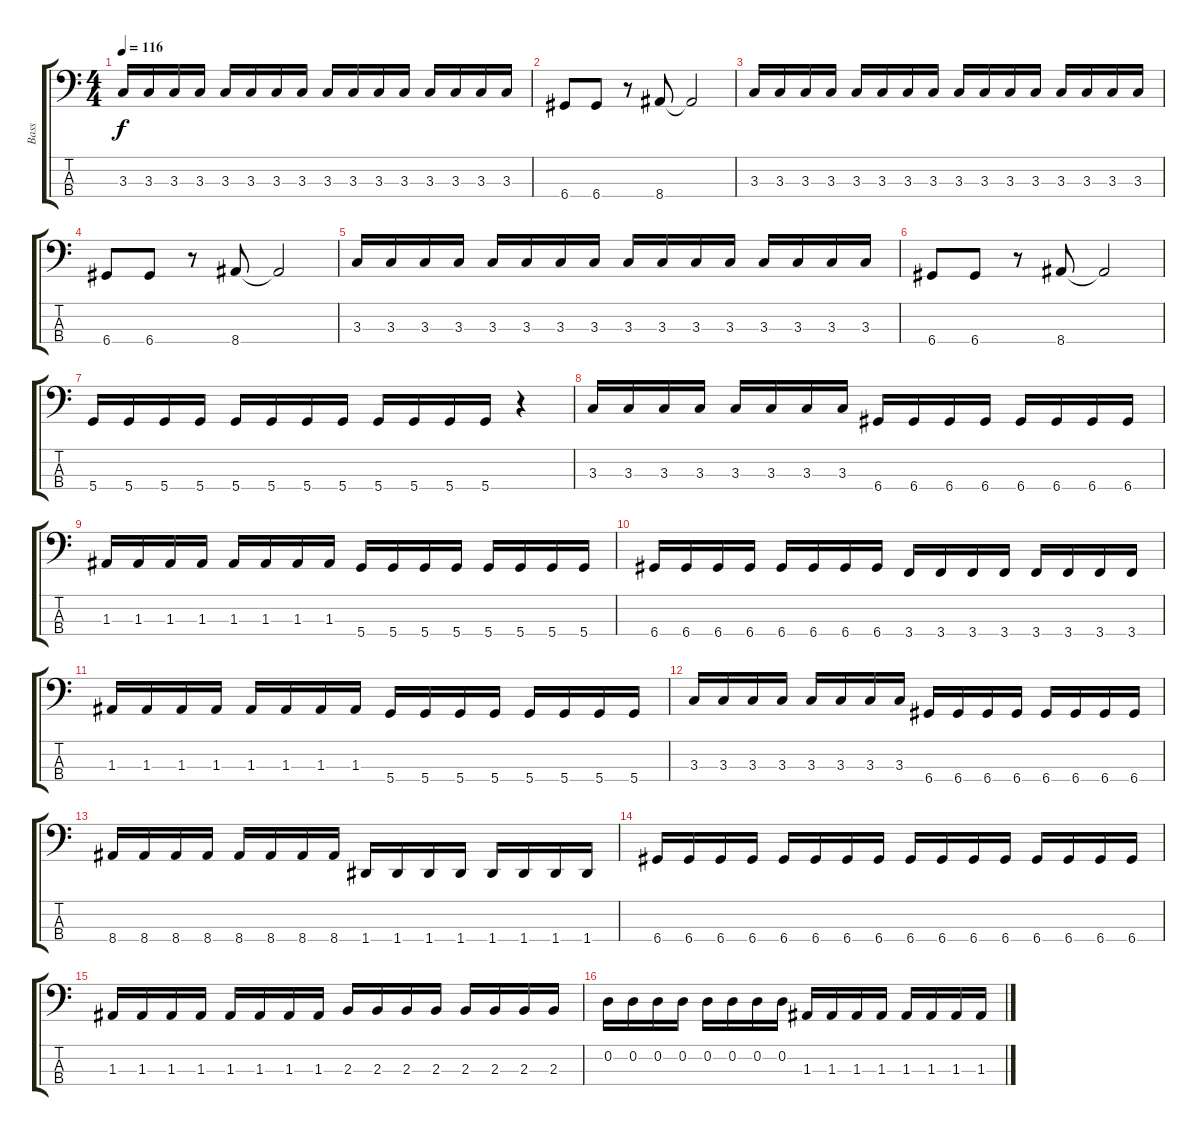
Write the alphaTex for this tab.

\track ("Bass" "Bass") {instrument electricbassfinger}
\staff {score tabs}
\tuning (G2 D2 A1 D1) {hide}
\ts (4 4)
\tempo 116
\clef f4
\ks c
3.3.16{dy f} 3.3.16 3.3.16 3.3.16 3.3.16 3.3.16 3.3.16 3.3.16 3.3.16 3.3.16 3.3.16 3.3.16 3.3.16 3.3.16 3.3.16 3.3.16 |
6.4.8 6.4.8 r.8 8.4.8 8.4{t}.2 |
3.3.16 3.3.16 3.3.16 3.3.16 3.3.16 3.3.16 3.3.16 3.3.16 3.3.16 3.3.16 3.3.16 3.3.16 3.3.16 3.3.16 3.3.16 3.3.16 |
6.4.8 6.4.8 r.8 8.4.8 8.4{t}.2 |
3.3.16 3.3.16 3.3.16 3.3.16 3.3.16 3.3.16 3.3.16 3.3.16 3.3.16 3.3.16 3.3.16 3.3.16 3.3.16 3.3.16 3.3.16 3.3.16 |
6.4.8 6.4.8 r.8 8.4.8 8.4{t}.2 |
5.4.16 5.4.16 5.4.16 5.4.16 5.4.16 5.4.16 5.4.16 5.4.16 5.4.16 5.4.16 5.4.16 5.4.16 r.4 |
3.3.16 3.3.16 3.3.16 3.3.16 3.3.16 3.3.16 3.3.16 3.3.16 6.4.16 6.4.16 6.4.16 6.4.16 6.4.16 6.4.16 6.4.16 6.4.16 |
1.3.16 1.3.16 1.3.16 1.3.16 1.3.16 1.3.16 1.3.16 1.3.16 5.4.16 5.4.16 5.4.16 5.4.16 5.4.16 5.4.16 5.4.16 5.4.16 |
6.4.16 6.4.16 6.4.16 6.4.16 6.4.16 6.4.16 6.4.16 6.4.16 3.4.16 3.4.16 3.4.16 3.4.16 3.4.16 3.4.16 3.4.16 3.4.16 |
1.3.16 1.3.16 1.3.16 1.3.16 1.3.16 1.3.16 1.3.16 1.3.16 5.4.16 5.4.16 5.4.16 5.4.16 5.4.16 5.4.16 5.4.16 5.4.16 |
3.3.16 3.3.16 3.3.16 3.3.16 3.3.16 3.3.16 3.3.16 3.3.16 6.4.16 6.4.16 6.4.16 6.4.16 6.4.16 6.4.16 6.4.16 6.4.16 |
8.4.16 8.4.16 8.4.16 8.4.16 8.4.16 8.4.16 8.4.16 8.4.16 1.4.16 1.4.16 1.4.16 1.4.16 1.4.16 1.4.16 1.4.16 1.4.16 |
6.4.16 6.4.16 6.4.16 6.4.16 6.4.16 6.4.16 6.4.16 6.4.16 6.4.16 6.4.16 6.4.16 6.4.16 6.4.16 6.4.16 6.4.16 6.4.16 |
1.3.16 1.3.16 1.3.16 1.3.16 1.3.16 1.3.16 1.3.16 1.3.16 2.3.16 2.3.16 2.3.16 2.3.16 2.3.16 2.3.16 2.3.16 2.3.16 |
0.2.16 0.2.16 0.2.16 0.2.16 0.2.16 0.2.16 0.2.16 0.2.16 1.3.16 1.3.16 1.3.16 1.3.16 1.3.16 1.3.16 1.3.16 1.3.16
